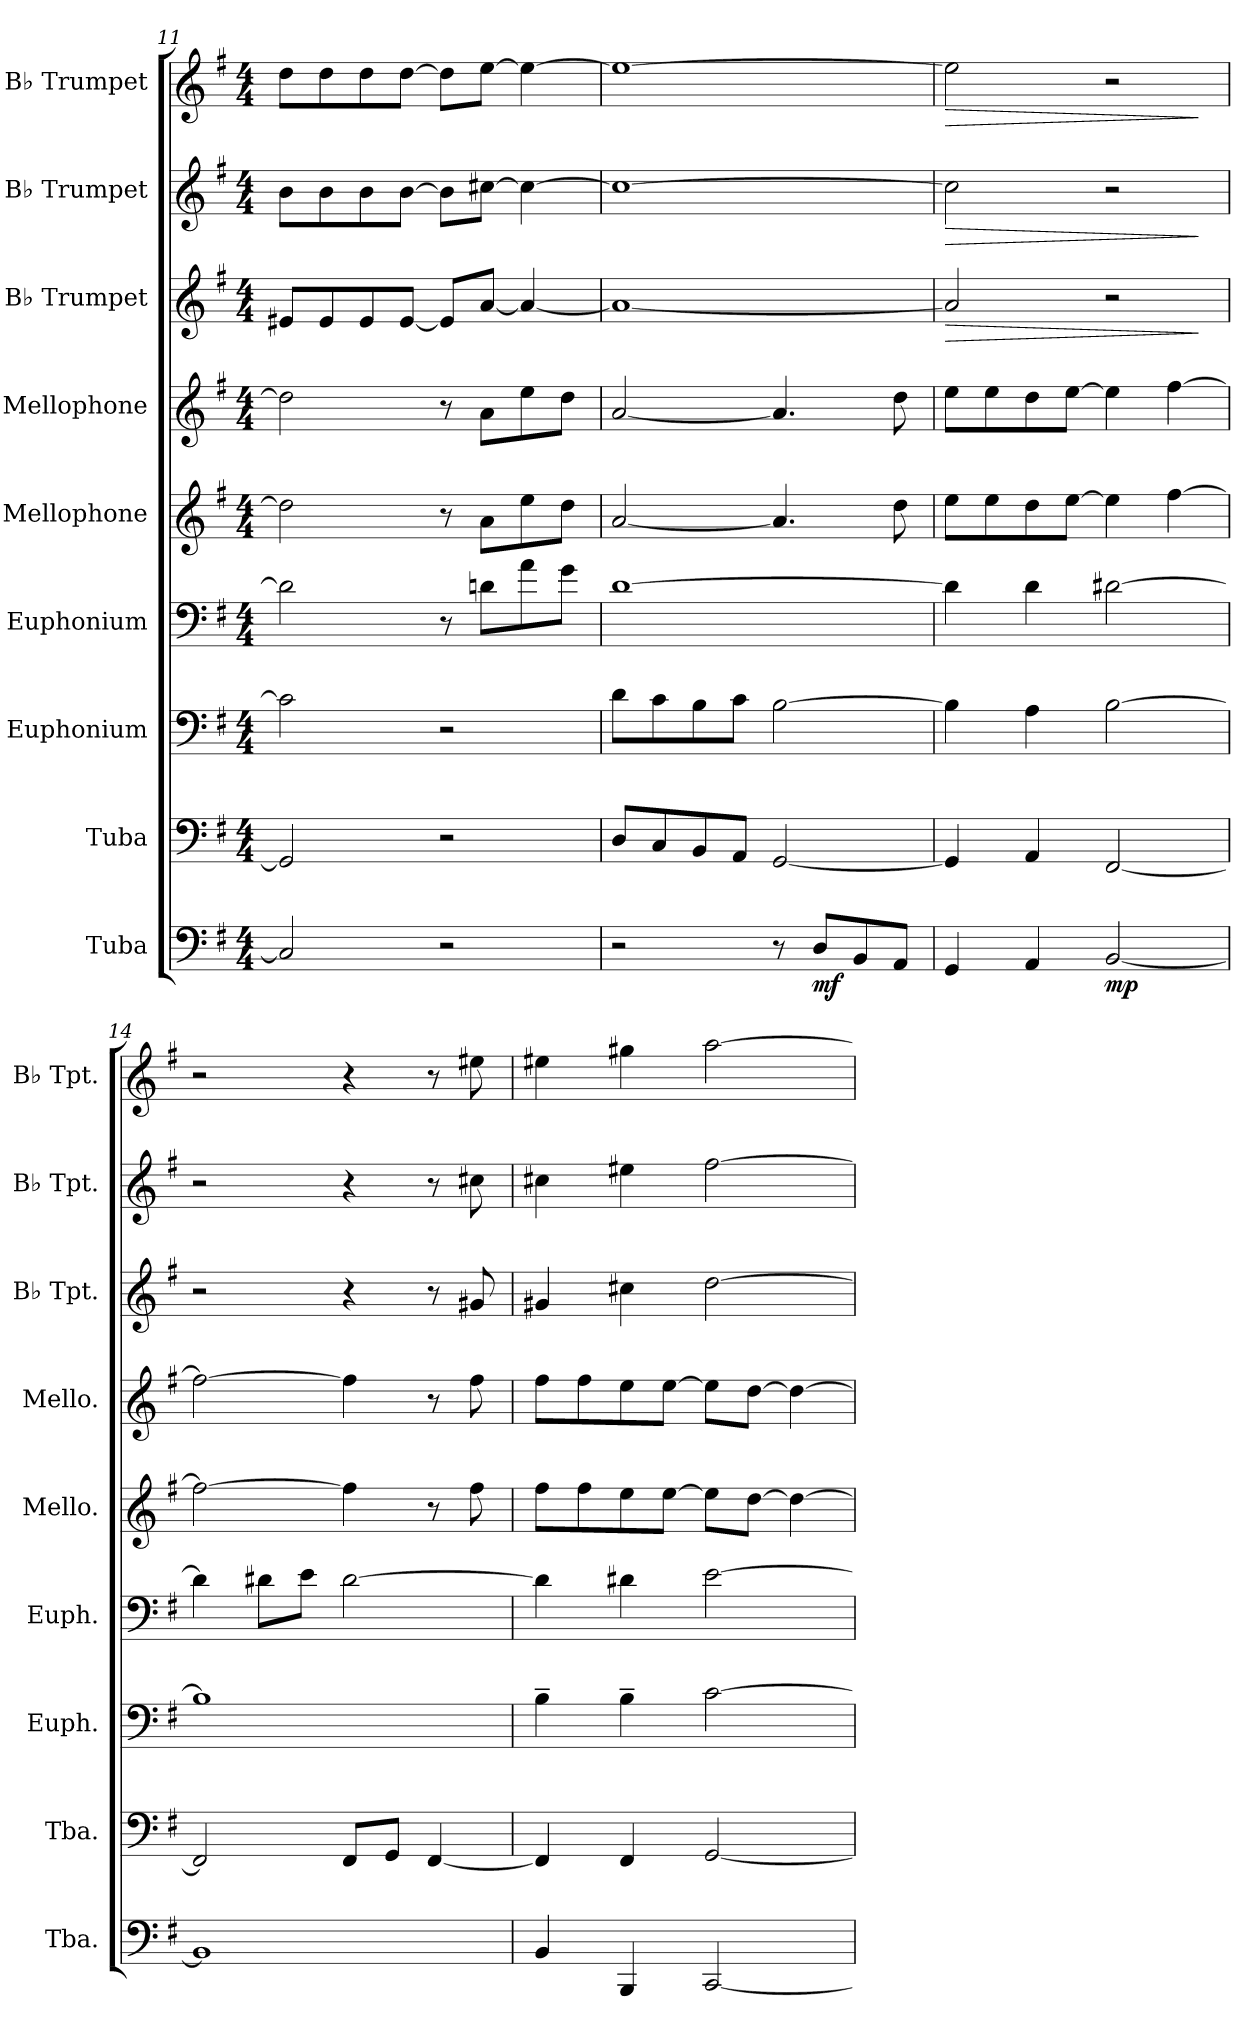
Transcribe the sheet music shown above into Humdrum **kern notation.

**kern	**dynam	**kern	**kern	**kern	**kern	**kern	**kern	**dynam	**kern	**dynam	**kern	**dynam
*part9	*part9	*part8	*part7	*part6	*part5	*part4	*part3	*part3	*part2	*part2	*part1	*part1
*staff9	*staff9	*staff8	*staff7	*staff6	*staff5	*staff4	*staff3	*staff3	*staff2	*staff2	*staff1	*staff1
*I"Tuba	*	*I"Tuba	*I"Euphonium	*I"Euphonium	*I"Mellophone	*I"Mellophone	*I"B♭ Trumpet	*	*I"B♭ Trumpet	*	*I"B♭ Trumpet	*
*I'Tba.	*	*I'Tba.	*I'Euph.	*I'Euph.	*I'Mello.	*I'Mello.	*I'B♭ Tpt.	*	*I'B♭ Tpt.	*	*I'B♭ Tpt.	*
*clefF4	*	*clefF4	*clefF4	*clefF4	*clefG2	*clefG2	*clefG2	*	*clefG2	*	*clefG2	*
*	*	*	*	*	*ITrd4c7	*ITrd4c7	*ITrd1c2	*	*ITrd1c2	*	*ITrd1c2	*
*k[f#]	*	*k[f#]	*k[f#]	*k[f#]	*k[]	*k[]	*k[b-]	*	*k[b-]	*	*k[b-]	*
*M4/4	*	*M4/4	*M4/4	*M4/4	*M4/4	*M4/4	*M4/4	*	*M4/4	*	*M4/4	*
=11	=11	=11	=11	=11	=11	=11	=11	=11	=11	=11	=11	=11
2C/]	.	2GG/]	2c\]	2d#\]	2g\]	2g\]	8d#X/L	.	8a\L	.	8cc\L	.
.	.	.	.	.	.	.	8d#/	.	8a\	.	8cc\	.
.	.	.	.	.	.	.	8d#/	.	8a\	.	8cc\	.
.	.	.	.	.	.	.	[8d#/J	.	[8a\J	.	[8cc\J	.
2r	.	2r	2r	8r	8r	8r	8d#/L]	.	8a\L]	.	8cc\L]	.
.	.	.	.	8dn\L	8d\L	8d\L	[8g/J	.	[8bn\J	.	[8dd\J	.
.	.	.	.	8a\	8a\	8a\	4g/_	.	4b\_	.	4dd\_	.
.	.	.	.	8g\J	8g\J	8g\J	.	.	.	.	.	.
!!LO:PB:g=z
=12	=12	=12	=12	=12	=12	=12	=12	=12	=12	=12	=12	=12
2r	.	8D/L	8d\L	[1d	[2d/	[2d/	1g_	.	1b_	.	1dd_	.
.	.	8C/	8c\	.	.	.	.	.	.	.	.	.
.	.	8BB/	8B\	.	.	.	.	.	.	.	.	.
.	.	8AA/J	8c\J	.	.	.	.	.	.	.	.	.
8r	.	[2GG/	[2B\	.	4.d/]	4.d/]	.	.	.	.	.	.
!	!LO:DY:b	!	!	!	!	!	!	!	!	!	!	!
8D/L	mf	.	.	.	.	.	.	.	.	.	.	.
8BB/	.	.	.	.	.	.	.	.	.	.	.	.
8AA/J	.	.	.	.	8g\	8g\	.	.	.	.	.	.
=13	=13	=13	=13	=13	=13	=13	=13	=13	=13	=13	=13	=13
!	!	!	!	!	!	!	!	!LO:HP:b	!	!LO:HP:b	!	!LO:HP:b
4GG/	.	4GG/]	4B\]	4d\]	8a\L	8a\L	2g/]	>	2b\]	>	2dd\]	>
.	.	.	.	.	8a\	8a\	.	.	.	.	.	.
4AA/	.	4AA/	4A\	4d\	8g\	8g\	.	.	.	.	.	.
.	.	.	.	.	[8a\J	[8a\J	.	.	.	.	.	.
!	!LO:DY:b	!	!	!	!	!	!	!	!	!	!	!
[2BB/	mp	[2FF#/	[2B\	[2d#X\	4a\]	4a\]	2r	.	2r	.	2r	.
.	.	.	.	.	[4b\	[4b\	.	.	.	.	.	.
.	.	.	.	.	.	.	.	]	.	]	.	]
=14	=14	=14	=14	=14	=14	=14	=14	=14	=14	=14	=14	=14
1BB]	.	2FF#/]	1B]	4d#\]	2b\_	2b\_	2r	.	2r	.	2r	.
.	.	.	.	8d#X\L	.	.	.	.	.	.	.	.
.	.	.	.	8e\J	.	.	.	.	.	.	.	.
.	.	8FF#/L	.	[2d#\	4b\]	4b\]	4r	.	4r	.	4r	.
.	.	8GG/J	.	.	.	.	.	.	.	.	.	.
.	.	[4FF#/	.	.	8r	8r	8r	.	8r	.	8r	.
.	.	.	.	.	8b\	8b\	8f#X/	.	8bn\	.	8dd#X\	.
=15	=15	=15	=15	=15	=15	=15	=15	=15	=15	=15	=15	=15
4BB/	.	4FF#/]	4B~\	4d#\]	8b\L	8b\L	4f#X/	.	4bn\	.	4dd#X\	.
.	.	.	.	.	8b\	8b\	.	.	.	.	.	.
4BBB/	.	4FF#/	4B~\	4d#X\	8a\	8a\	4bn\	.	4dd#X\	.	4ff#X\	.
.	.	.	.	.	[8a\J	[8a\J	.	.	.	.	.	.
[2CC/	.	[2GG/	[2c\	[2e\	8a\L]	8a\L]	[2cc\	.	[2ee\	.	[2gg\	.
.	.	.	.	.	[8g\J	[8g\J	.	.	.	.	.	.
.	.	.	.	.	4g\_	4g\_	.	.	.	.	.	.
=	=	=	=	=	=	=	=	=	=	=	=	=
*-	*-	*-	*-	*-	*-	*-	*-	*-	*-	*-	*-	*-
